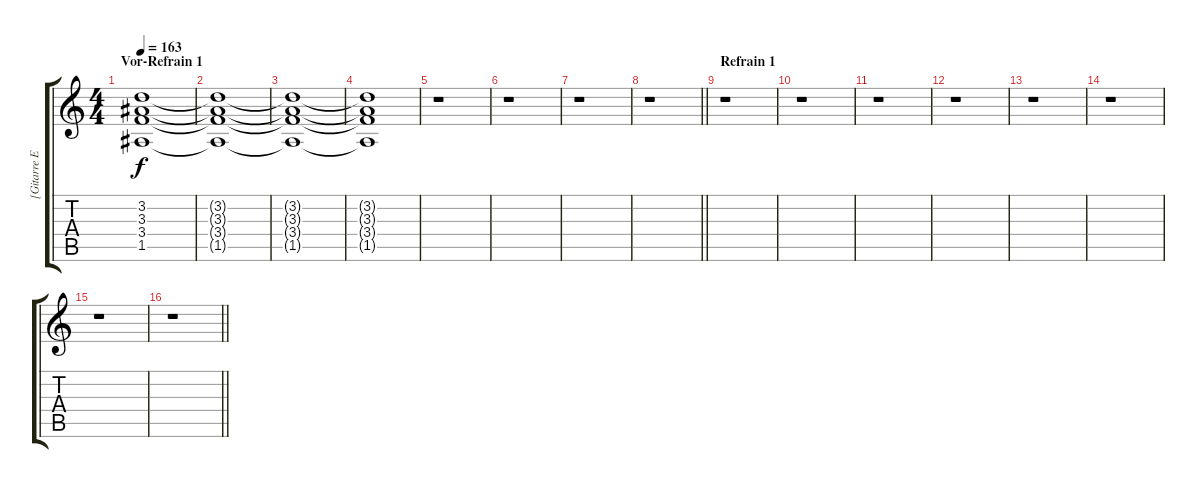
\track ("[Gitarre Effekt II]" "[Gitarre E") {instrument overdrivenguitar}
\staff {score tabs}
\tuning (E4 B3 G3 D3 A2 E2) {hide}
\ts (4 4)
\section ("" "Vor-Refrain 1")
\tempo 163
\clef g2
\ks c
(3.2 3.3 3.4 1.5).1{dy f} |
(3.2{t} 3.3{t} 3.4{t} 1.5{t}).1 |
(3.2{t} 3.3{t} 3.4{t} 1.5{t}).1 |
(3.2{t} 3.3{t} 3.4{t} 1.5{t}).1 |
r.1 |
r.1 |
r.1 |
\barLineRight lightlight
r.1 |
\section ("" "Refrain 1")
r.1 |
r.1 |
r.1 |
r.1 |
r.1 |
r.1 |
r.1 |
\barLineRight lightlight
r.1
